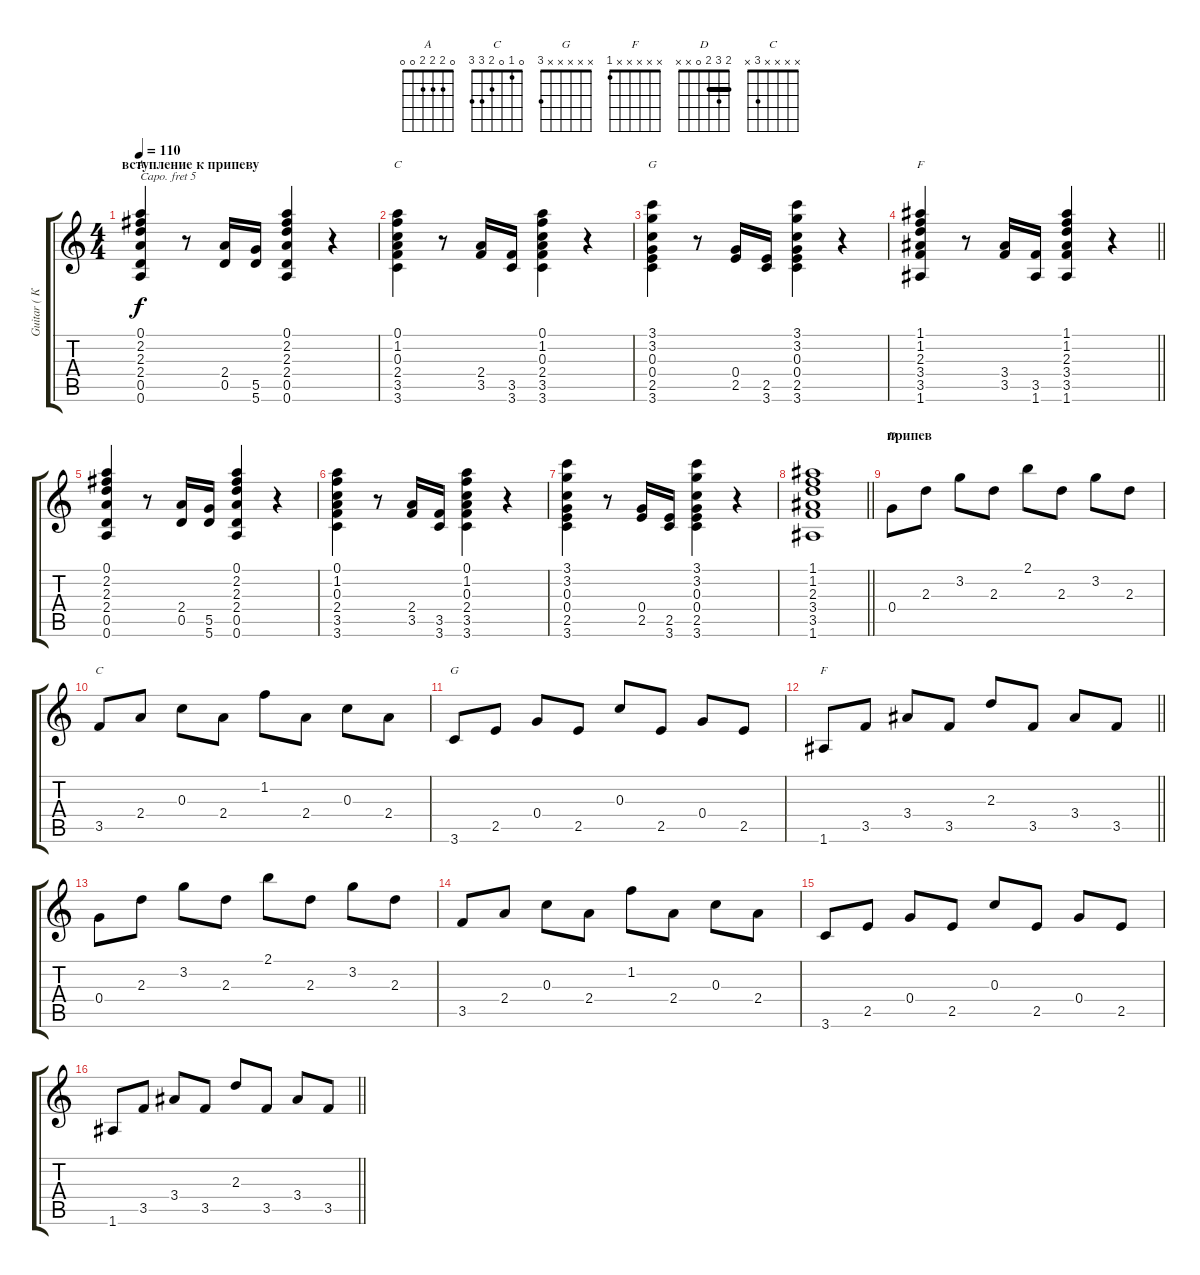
\track ("Guitar ( Капо 5) осн" "Guitar ( К") {instrument acousticguitarsteel}
\staff {score tabs}
\capo 5
\tuning (E4 B3 G3 D3 A2 E2) {hide}
\chord ("A" 0 2 2 2 0 0)
\chord ("C" 0 1 0 2 3 3)
\chord ("G" 3 3 0 0 2 3) {barre 3}
\chord ("F" 1 1 2 3 3 1) {barre 1}
\chord ("D" 2 3 2 0 x x) {barre 2}
\chord ("С" x x x x 3 x)
\chord ("G" x x x x x 3)
\chord ("F" x x x x x 1)
\ts (4 4)
\section ("" "вступление к припеву")
\tempo 110
\clef g2
\ks c
(0.1 2.2 2.3 2.4 0.5 0.6).4{ch "A" dy f} r.8 (2.4 0.5).16 (5.5 5.6).16 (0.1 2.2 2.3 2.4 0.5 0.6).4 r.4 |
(0.1 1.2 0.3 2.4 3.5 3.6).4{ch "C"} r.8 (2.4 3.5).16 (3.5 3.6).16 (0.1 1.2 0.3 2.4 3.5 3.6).4 r.4 |
(3.1 3.2 0.3 0.4 2.5 3.6).4{ch "G"} r.8 (0.4 2.5).16 (2.5 3.6).16 (3.1 3.2 0.3 0.4 2.5 3.6).4 r.4 |
\barLineRight lightlight
(1.1 1.2 2.3 3.4 3.5 1.6).4{ch "F"} r.8 (3.4 3.5).16 (3.5 1.6).16 (1.1 1.2 2.3 3.4 3.5 1.6).4 r.4 |
(0.1 2.2 2.3 2.4 0.5 0.6).4 r.8 (2.4 0.5).16 (5.5 5.6).16 (0.1 2.2 2.3 2.4 0.5 0.6).4 r.4 |
(0.1 1.2 0.3 2.4 3.5 3.6).4 r.8 (2.4 3.5).16 (3.5 3.6).16 (0.1 1.2 0.3 2.4 3.5 3.6).4 r.4 |
(3.1 3.2 0.3 0.4 2.5 3.6).4 r.8 (0.4 2.5).16 (2.5 3.6).16 (3.1 3.2 0.3 0.4 2.5 3.6).4 r.4 |
\barLineRight lightlight
(1.1 1.2 2.3 3.4 3.5 1.6).1 |
\section ("" "припев")
0.4.8{ch "D"} 2.3.8 3.2.8 2.3.8 2.1.8 2.3.8 3.2.8 2.3.8 |
3.5.8{ch "С"} 2.4.8 0.3.8 2.4.8 1.2.8 2.4.8 0.3.8 2.4.8 |
3.6.8{ch "G"} 2.5.8 0.4.8 2.5.8 0.3.8 2.5.8 0.4.8 2.5.8 |
\barLineRight lightlight
1.6.8{ch "F"} 3.5.8 3.4.8 3.5.8 2.3.8 3.5.8 3.4.8 3.5.8 |
0.4.8 2.3.8 3.2.8 2.3.8 2.1.8 2.3.8 3.2.8 2.3.8 |
3.5.8 2.4.8 0.3.8 2.4.8 1.2.8 2.4.8 0.3.8 2.4.8 |
3.6.8 2.5.8 0.4.8 2.5.8 0.3.8 2.5.8 0.4.8 2.5.8 |
\barLineRight lightlight
1.6.8 3.5.8 3.4.8 3.5.8 2.3.8 3.5.8 3.4.8 3.5.8
